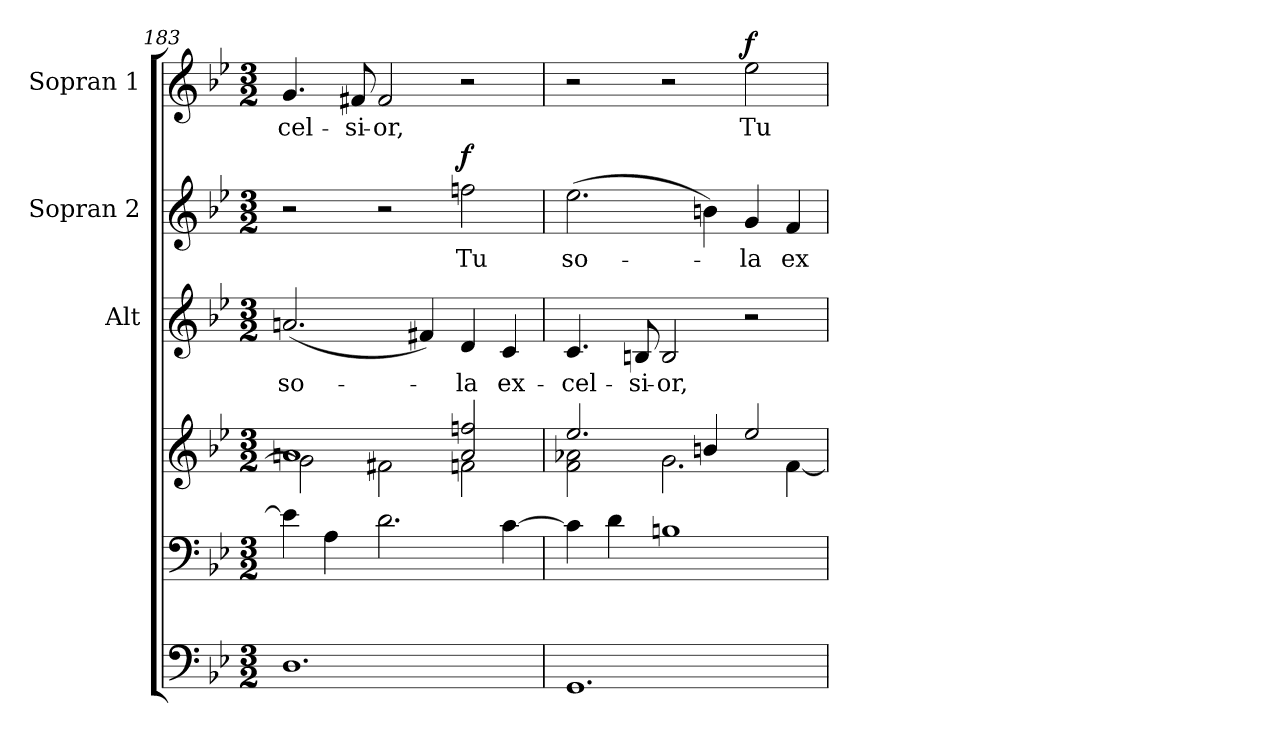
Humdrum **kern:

**kern	**kern	**kern	**kern	**text	**kern	**text	**dynam	**kern	**text	**dynam
*part5	*part4	*part4	*part3	*part3	*part2	*part2	*part2	*part1	*part1	*part1
*staff6	*staff5	*staff4	*staff3	*staff3	*staff2	*staff2	*staff2	*staff1	*staff1	*staff1
*	*	*	*I"Alt	*	*I"Sopran 2	*	*	*I"Sopran 1	*	*
*	*	*	*I'A.	*	*I'S. 2	*	*	*I'S. 1	*	*
*clefF4	*clefF4	*clefG2	*clefG2	*	*clefG2	*	*	*clefG2	*	*
*k[b-e-]	*k[b-e-]	*k[b-e-]	*k[b-e-]	*	*k[b-e-]	*	*	*k[b-e-]	*	*
*B-:	*B-:	*B-:	*B-:	*	*B-:	*	*	*B-:	*	*
*M3/2	*M3/2	*M3/2	*M3/2	*	*M3/2	*	*	*M3/2	*	*
=183	=183	=183	=183	=183	=183	=183	=183	=183	=183	=183
*	*	*^	*	*	*	*	*	*	*	*
!	!	!	!	!	!LO:LY:b	!	!	!	!	!LO:LY:b	!
1.D	4e-\]	1an	2g\]	(<2.an/	so-	2r	.	.	4.g/	-cel-	.
.	4A\	.	.	.	.	.	.	.	.	.	.
!	!	!	!	!	!	!	!	!	!	!LO:LY:b	!
.	.	.	.	.	.	.	.	.	8f#X/	-si-	.
!	!	!	!	!	!	!	!	!	!	!LO:LY:b	!
.	2.d\	.	2f#X\	.	.	2r	.	.	2f#/	-or,	.
.	.	.	.	4f#X/)	.	.	.	.	.	.	.
!	!	!	!	!	!LO:LY:b	!	!LO:LY:b	!LO:DY:a	!	!	!
.	.	2a/ 2ffn/	2fn\	4d/	-la	2ffn\	Tu	f	2r	.	.
!	!	!	!	!	!LO:LY:b	!	!	!	!	!	!
.	[4c\	.	.	4c/	ex-	.	.	.	.	.	.
!!LO:PB:g=z
=184	=184	=184	=184	=184	=184	=184	=184	=184	=184	=184	=184
!	!	!	!	!	!LO:LY:b	!	!LO:LY:b	!	!	!	!
1.GG	4c\]	2.ee-/	2f\ 2a-X\	4.c/	-cel-	(>2.ee-\	so-	.	2r	.	.
.	4d\	.	.	.	.	.	.	.	.	.	.
!	!	!	!	!	!LO:LY:b	!	!	!	!	!	!
.	.	.	.	8Bn/	-si-	.	.	.	.	.	.
!	!	!	!	!	!LO:LY:b	!	!	!	!	!	!
.	1Bn	.	2.g\	2B/	-or,	.	.	.	2r	.	.
.	.	4bn/	.	.	.	4bn\)	.	.	.	.	.
!	!	!	!	!	!	!	!LO:LY:b	!	!	!LO:LY:b	!LO:DY:a
.	.	2ee-/	.	2r	.	4g/	-la	.	2ee-\	Tu	f
!	!	!	!	!	!	!	!LO:LY:b	!	!	!	!
.	.	.	[<4f\	.	.	4f/	ex-	.	.	.	.
*	*	*v	*v	*	*	*	*	*	*	*	*
=	=	=	=	=	=	=	=	=	=	=
*-	*-	*-	*-	*-	*-	*-	*-	*-	*-	*-
